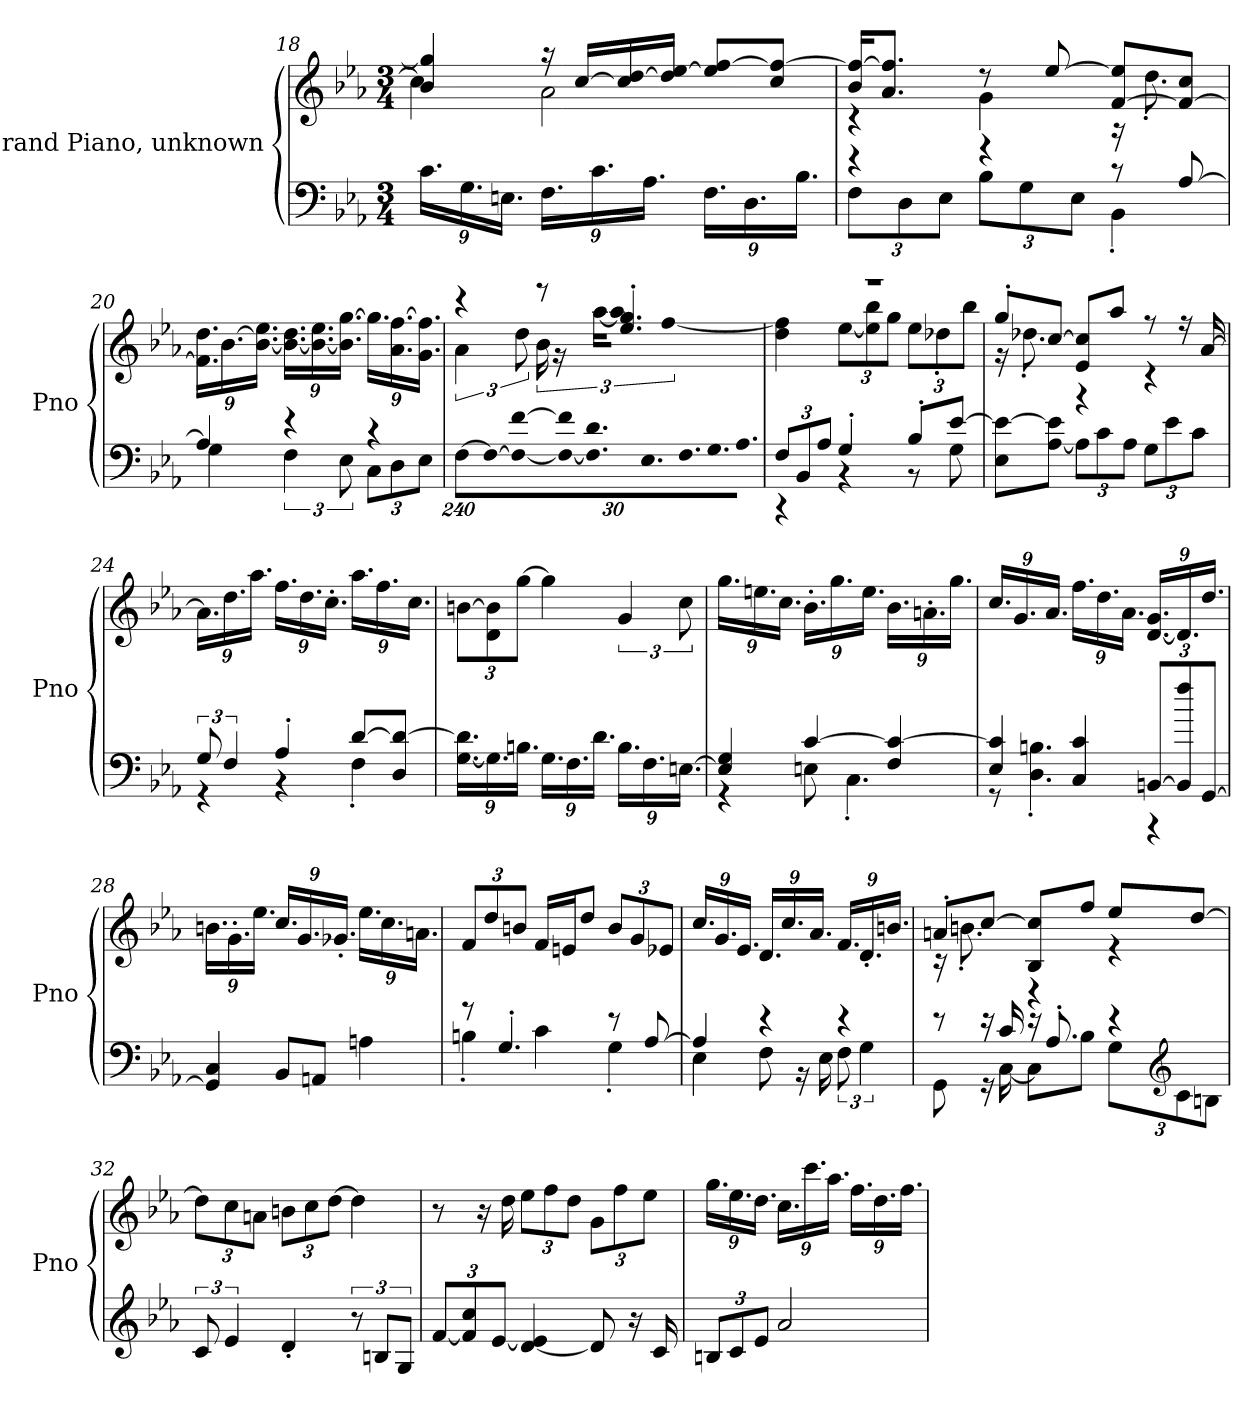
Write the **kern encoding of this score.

**kern	**kern
*part1	*part1
*staff2	*staff1
*I"Grand Piano, unknown	*
*I'Pno	*
!!LO:LB:g=z
*clefF4	*clefG2
*k[b-e-a-]	*k[b-e-a-]
*M3/4	*M3/4
*Xbrackettup	*
=18	=18
*	*^
18.c\LL	4b-/ 4gg/]	4cc\]
18.G\	.	.
18.En\JJ	.	.
18.F\LL	16r	2a-\
.	[16cc/LL	.
18.c\	.	.
.	16cc/] [16dd/	.
18.A-\JJ	.	.
.	16dd/] [16ee-/JJ	.
18.F\LL	8ee-/] [8ff/L	.
18.D\	.	.
.	8cc/ 8ff/_J	.
18.B-\JJ	.	.
=19	=19	=19
*^	*	*
4r	12F\L	16b-/ 16ff/_KL	4r
.	.	8.a-/ 8.ff/]J	.
.	12D\	.	.
.	12E-\J	.	.
4r	12B-\L	8r	4g\
.	12G\	.	.
.	.	[8ee-/	.
.	12E-\J	.	.
8r	4BB-'\	[8f/ 8ee-/]L	16r
.	.	.	8.dd'\
[8A-/	.	8f/_ 8cc/J	.
*	*	*v	*v
!!LO:PB:g=z
=20	=20	=20
*	*	*Xbrackettup
4A-/]	4G\	18.f\] 18.dd\LL
.	.	[18.b-\
.	.	18.b-\_ 18.ee-\JJ
*	*brackettup	*
4r	6F\	18.b-\_ 18.dd\LL
.	.	18.b-\_ 18.ee-\
.	12E-\	18.b-\] [18.gg\JJ
*	*Xbrackettup	*
4r	12C\L	18.gg\LL]
.	12D\	18.a-\ [18.ff\
.	12E-\J	18.g\ 18.ff\]JJ
=21	=21	=21
!LO:N:vis=8	!	!
*v	*v	*^
*	*	*brackettup
[960%137F\L	4r	6a-\
!LO:N:vis=64	!	!
960%17F\KKK_	.	.
!LO:N:vis=8	!	!
960%137F\_ [960%137f\	.	.
.	.	12dd\
.	8r	24b-\
.	.	24r
!LO:N:vis=64	!	!
960%17F\_ 960%17f\]KKL	.	.
!LO:N:vis=16.	!	!
960%103F\] 960%103d\	.	.
.	.	[24aa-\KL
.	4.ee-/' 4.gg/'	8aa-\J]
!LO:N:vis=32.	!	!
1920%103E-\K	.	.
!LO:N:vis=16.	!	!
960%103F\	.	.
.	.	[4ff\
!LO:N:vis=32.	!	!
1920%103G\K	.	.
!LO:N:vis=16.	!	!
960%103A-\JJ	.	.
=22	=22	=22
*^	*	*
12F/L	4r	2.r	4dd\ 4ff\]
12BB-/	.	.	.
12A-/J	.	.	.
*	*	*	*Xbrackettup
4G'/	4r	.	[12ee-\L
.	.	.	12ee-\] 12bb-\
.	.	.	12gg\J
8B-'/L	8r	.	12ee-\L
.	.	.	12dd-X'\
[8e-/J	8G\	.	.
.	.	.	12bb-\J
*v	*v	*	*
!!LO:LB:g=z	!!
=23	=23	=23
8E-\ 8e-\_L	8gg'/L	16r
.	.	8.dd-X'\
[8A-\ 8e-\]J	[8cc/J	.
12A-\L]	8e-/ 8cc/]L	4r
12c\	.	.
.	8aa-/J	.
12A-\J	.	.
12G\L	8r	4r
12e-\	.	.
.	16r	.
12c\J	.	.
.	[16a-/	.
*	*v	*v
=24	=24
*brackettup	*
*^	*
12G/	4r	18.a-\LL]
6F/	.	18.dd\
.	.	18.aa-\JJ
4A-'/	4r	18.ff\LL
.	.	18.dd\
.	.	18.cc'\JJ
[8d/L	4F'\	18.aa-\LL
.	.	18.ff\
8D/ 8d/_J	.	.
.	.	18.cc\JJ
*v	*v	*
=25	=25
*Xbrackettup	*
[18.G\ 18.d\]LL	[12bn\L
18.G\]	12d\ 12b\]
18.Bn\JJ	[12gg\J
18.G\LL	4gg\]
18.F\	.
18.d\JJ	.
*	*brackettup
18.B\LL	6g/
18.F\	.
[18.En\JJ	12cc\
!!LO:LB:g=z
=26	=26
*^	*
*	*	*Xbrackettup
4E/] 4G/	4r	18.gg\LL
.	.	18.een\
.	.	18.cc\JJ
[4c/	8En\	18.b-'\LL
.	.	18.gg\
.	4.C'\	.
.	.	18.ee\JJ
4F/ 4c/_	.	18.b-\LL
.	.	18.an'\
.	.	18.gg\JJ
=27	=27	=27
4E-/ 4c/]	8r	18.cc/LL
.	.	18.g/
.	4.D\' 4.Bn\'	.
.	.	18.a-/JJ
4C/ 4c/	.	18.ff\LL
.	.	18.dd\
.	.	18.a-\JJ
[12BBn/L	4r	[18.d/ 18.g/LL
12BB/] 12ff/	.	18.d/]
[12GG/J	.	18.dd/JJ
*v	*v	*
=28	=28
4GG/] 4C/	18.bn\LL
.	18.g'\
.	18.ee-\JJ
8BB-/L	18.cc/LL
.	18.g/
8AAn/J	.
.	18.g-X'/JJ
4An\	18.ee-\LL
.	18.cc\
.	18.an\JJ
!!LO:LB:g=z
=29	=29
*^	*
8r	4Bn'\	12f/L
.	.	12dd/
4.G'/	.	.
.	.	12bn/J
.	4c\	16f/LL
.	.	16en/J
.	.	8dd/J
8r	4G'\	12b/L
.	.	12g/
[8A-/	.	.
.	.	12e-X/J
=30	=30	=30
4A-/]	4E-\	18.cc/LL
.	.	18.g/
.	.	18.e-/JJ
4r	8F\	18.d/LL
.	.	18.cc/
.	16r	.
.	.	18.a-/JJ
.	16E-\	.
*	*brackettup	*
4r	12F\	18.f/LL
.	6G\	18.d'/
.	.	18.bn/JJ
=31	=31	=31
*	*	*^
8r	8GG\	8an'/L	16r
.	.	.	8.bn'\
16r	16r	[8cc/J	.
16c/	[16C\	.	.
16r	8C\L]	8B-/ 8cc/]L	4r
8.A-'/	.	.	.
.	8B-\J	8ff/J	.
*	*Xbrackettup	*	*
4r	12G\L	8ee-/L	4r
*clefG2	*	*	*
.	12c\	.	.
.	.	[8dd/J	.
.	12Bn\J	.	.
*v	*v	*	*
*	*v	*v
!!LO:LB:g=z
=32	=32
*brackettup	*
12c/	12dd\L]
6e-/	12cc\
.	12an\J
4d'/	12bn\L
.	12cc\
.	[12dd\J
12r	4dd\]
12Bn/L	.
12G/J	.
=33	=33
*Xbrackettup	*
[12f/L	8r
12f/] 12cc/	.
.	16r
[12e-/J	.
.	16dd\
[4d/ 4e-/]	12ee-\L
.	12ff\
.	12dd\J
8d/]	12g\L
.	12ff\
16r	.
.	12ee-\J
16c/	.
=34	=34
12Bn/L	18.gg\LL
12c/	18.ee-\
12e-/J	18.dd\JJ
2a-/	18.cc\LL
.	18.ccc\
.	18.aa-\JJ
.	18.ff\LL
.	18.dd\
.	18.ff\JJ
=	=
*-	*-
